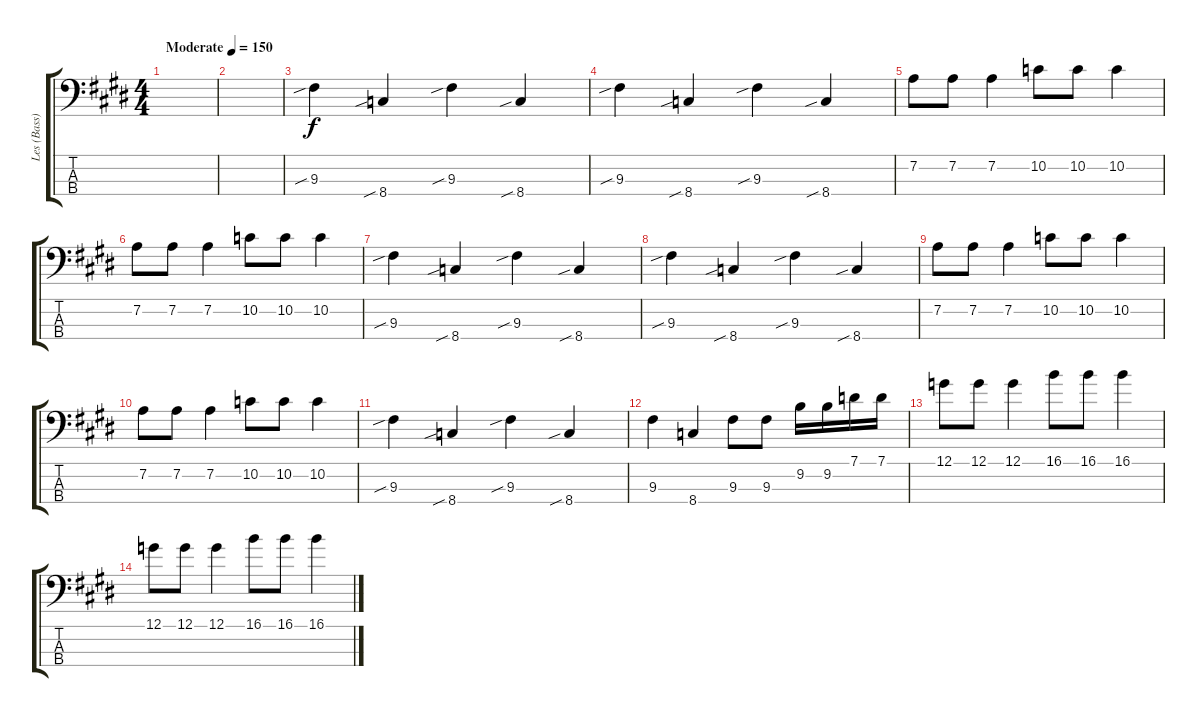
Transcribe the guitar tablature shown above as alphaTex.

\track ("Les (Bass)" "Les (Bass)") {instrument electricbassfinger}
\staff {score tabs}
\tuning (G2 D2 A1 E1) {hide}
\ts (4 4)
\tempo (150 "Moderate")
\clef f4
\ks e
|
|
9.3{sib}.4 8.4{sib}.4 9.3{sib}.4 8.4{sib}.4 |
9.3{sib}.4 8.4{sib}.4 9.3{sib}.4 8.4{sib}.4 |
7.2.8 7.2.8 7.2.4 10.2.8 10.2.8 10.2.4 |
7.2.8 7.2.8 7.2.4 10.2.8 10.2.8 10.2.4 |
9.3{sib}.4 8.4{sib}.4 9.3{sib}.4 8.4{sib}.4 |
9.3{sib}.4 8.4{sib}.4 9.3{sib}.4 8.4{sib}.4 |
7.2.8 7.2.8 7.2.4 10.2.8 10.2.8 10.2.4 |
7.2.8 7.2.8 7.2.4 10.2.8 10.2.8 10.2.4 |
9.3{sib}.4 8.4{sib}.4 9.3{sib}.4 8.4{sib}.4 |
9.3.4 8.4.4 9.3.8 9.3.8 9.2.16 9.2.16 7.1.16 7.1.16 |
12.1.8 12.1.8 12.1.4 16.1.8 16.1.8 16.1.4 |
12.1.8 12.1.8 12.1.4 16.1.8 16.1.8 16.1.4
